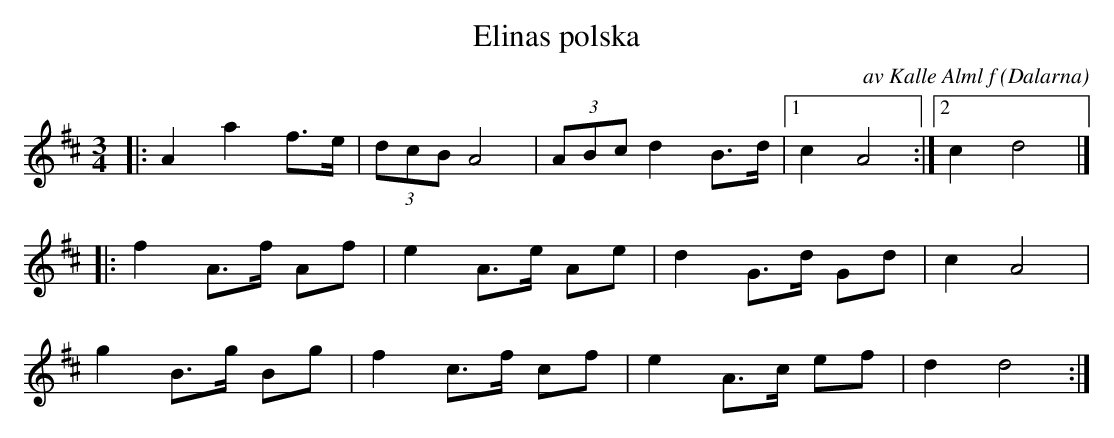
X:1
T:Elinas polska
C:av Kalle Alml f
O:Dalarna
M:3/4
L:1/8
K:D
|: A2 a2 f>e | (3dcB A4 | (3ABc d2 B>d |1 c2 A4 :|2 c2 d4 |]
|: f2 A>f Af | e2 A>e Ae | d2 G>d Gd | c2 A4 |
g2 B>g Bg | f2 c>f cf | e2 A>c ef | d2 d4 :|
